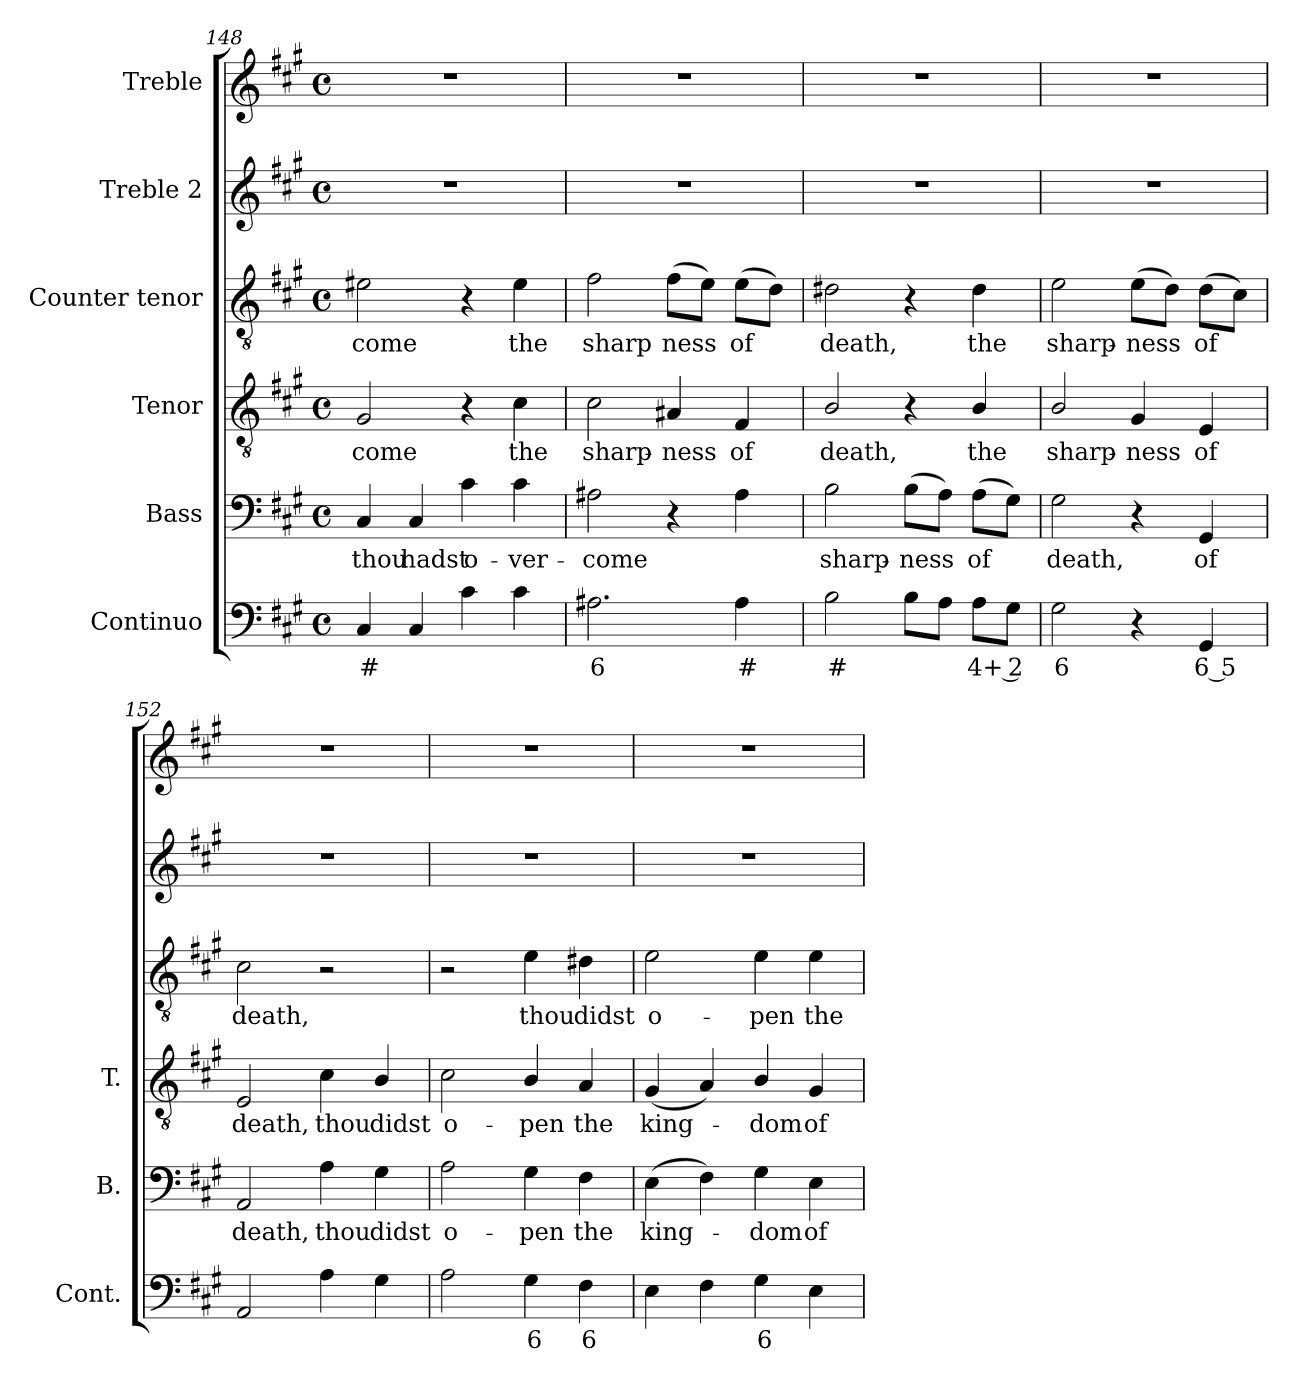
**kern	**text	**kern	**text	**kern	**text	**kern	**text	**kern	**kern
*part6	*part6	*part5	*part5	*part4	*part4	*part3	*part3	*part2	*part1
*staff6	*staff6	*staff5	*staff5	*staff4	*staff4	*staff3	*staff3	*staff2	*staff1
*I"Continuo	*	*I"Bass	*	*I"Tenor	*	*I"Counter tenor	*	*I"Treble 2	*I"Treble
*I'Cont.	*	*I'B.	*	*I'T.	*	*	*	*	*
*clefF4	*	*clefF4	*	*clefGv2	*	*clefGv2	*	*clefG2	*clefG2
*	*	*	*	*ITrd7c12	*	*ITrd7c12	*	*	*
*k[f#c#g#]	*	*k[f#c#g#]	*	*k[f#c#g#]	*	*k[f#c#g#]	*	*k[f#c#g#]	*k[f#c#g#]
*A:	*	*A:	*	*A:	*	*A:	*	*A:	*A:
*M4/4	*	*M4/4	*	*M4/4	*	*M4/4	*	*M4/4	*M4/4
*met(c)	*	*met(c)	*	*met(c)	*	*met(c)	*	*met(c)	*met(c)
=148	=148	=148	=148	=148	=148	=148	=148	=148	=148
!	!LO:LY:b:color=#000000	!	!	!	!	!	!	!	!
!	!	!	!LO:LY:b:color=#000000	!	!	!	!	!	!
!	!	!	!	!	!LO:LY:b:color=#000000	!	!	!	!
!	!	!	!	!	!	!	!LO:LY:b:color=#000000	!	!
4C#i/	#	4C#i/	thou	2GG#i/	-come	2E#Xi\	-come	1r	1r
!	!	!	!LO:LY:b:color=#000000	!	!	!	!	!	!
4C#i/	.	4C#i/	hadst	.	.	.	.	.	.
!	!	!	!LO:LY:b:color=#000000	!	!	!	!	!	!
4c#i\	.	4c#i\	o-	4r	.	4r	.	.	.
!	!	!	!LO:LY:b:color=#000000	!	!	!	!	!	!
!	!	!	!	!	!LO:LY:b:color=#000000	!	!	!	!
!	!	!	!	!	!	!	!LO:LY:b:color=#000000	!	!
4c#i\	.	4c#i\	-ver-	4C#i\	the	4E#i\	the	.	.
=149	=149	=149	=149	=149	=149	=149	=149	=149	=149
!	!LO:LY:b:color=#000000	!	!	!	!	!	!	!	!
!	!	!	!LO:LY:b:color=#000000	!	!	!	!	!	!
!	!	!	!	!	!LO:LY:b:color=#000000	!	!	!	!
!	!	!	!	!	!	!	!LO:LY:b:color=#000000	!	!
2.A#Xi\	6	2A#Xi\	-come	2C#i\	sharp-	2F#i\	sharp	1r	1r
!	!	!	!	!	!LO:LY:b:color=#000000	!	!	!	!
!	!	!	!	!	!	!	!LO:LY:b:color=#000000	!	!
.	.	4r	.	4AA#Xi/	-ness	(8F#i\L	ness	.	.
.	.	.	.	.	.	8Ei\J)	.	.	.
!	!LO:LY:b:color=#000000	!	!	!	!	!	!	!	!
!	!	!	!	!	!LO:LY:b:color=#000000	!	!	!	!
!	!	!	!	!	!	!	!LO:LY:b:color=#000000	!	!
4A#i\	#	4A#i\	.	4FF#i/	of	(8Ei\L	of	.	.
.	.	.	.	.	.	8Di\J)	.	.	.
=150	=150	=150	=150	=150	=150	=150	=150	=150	=150
!	!LO:LY:b:color=#000000	!	!	!	!	!	!	!	!
!	!	!	!LO:LY:b:color=#000000	!	!	!	!	!	!
!	!	!	!	!	!LO:LY:b:color=#000000	!	!	!	!
!	!	!	!	!	!	!	!LO:LY:b:color=#000000	!	!
2Bi\	#	2Bi\	sharp-	2BBi/	death,	2D#Xi\	death,	1r	1r
!	!	!	!LO:LY:b:color=#000000	!	!	!	!	!	!
8Bi\L	.	(8Bi\L	-ness	4r	.	4r	.	.	.
8Ai\J	.	8Ai\J)	.	.	.	.	.	.	.
!	!LO:LY:b:color=#000000	!	!	!	!	!	!	!	!
!	!	!	!LO:LY:b:color=#000000	!	!	!	!	!	!
!	!	!	!	!	!LO:LY:b:color=#000000	!	!	!	!
!	!	!	!	!	!	!	!LO:LY:b:color=#000000	!	!
8Ai\L	4+ 2	(8Ai\L	of	4BBi/	the	4D#i\	the	.	.
8G#i\J	.	8G#i\J)	.	.	.	.	.	.	.
!!LO:LB:g=z
=151	=151	=151	=151	=151	=151	=151	=151	=151	=151
!	!LO:LY:b:color=#000000	!	!	!	!	!	!	!	!
!	!	!	!LO:LY:b:color=#000000	!	!	!	!	!	!
!	!	!	!	!	!LO:LY:b:color=#000000	!	!	!	!
!	!	!	!	!	!	!	!LO:LY:b:color=#000000	!	!
2G#i\	6	2G#i\	death,	2BBi/	sharp-	2Ei\	sharp-	1r	1r
!	!	!	!	!	!LO:LY:b:color=#000000	!	!	!	!
!	!	!	!	!	!	!	!LO:LY:b:color=#000000	!	!
4r	.	4r	.	4GG#i/	-ness	(8Ei\L	-ness	.	.
.	.	.	.	.	.	8Di\J)	.	.	.
!	!LO:LY:b:color=#000000	!	!	!	!	!	!	!	!
!	!	!	!LO:LY:b:color=#000000	!	!	!	!	!	!
!	!	!	!	!	!LO:LY:b:color=#000000	!	!	!	!
!	!	!	!	!	!	!	!LO:LY:b:color=#000000	!	!
4GG#i/	6 5	4GG#i/	of	4EEi/	of	(8Di\L	of	.	.
.	.	.	.	.	.	8C#i\J)	.	.	.
=152	=152	=152	=152	=152	=152	=152	=152	=152	=152
!	!	!	!LO:LY:b:color=#000000	!	!	!	!	!	!
!	!	!	!	!	!LO:LY:b:color=#000000	!	!	!	!
!	!	!	!	!	!	!	!LO:LY:b:color=#000000	!	!
2AAi/	.	2AAi/	death,	2EEi/	death,	2C#i\	death,	1r	1r
!	!	!	!LO:LY:b:color=#000000	!	!	!	!	!	!
!	!	!	!	!	!LO:LY:b:color=#000000	!	!	!	!
4Ai\	.	4Ai\	thou	4C#i\	thou	2r	.	.	.
!	!	!	!LO:LY:b:color=#000000	!	!	!	!	!	!
!	!	!	!	!	!LO:LY:b:color=#000000	!	!	!	!
4G#i\	.	4G#i\	didst	4BBi/	didst	.	.	.	.
=153	=153	=153	=153	=153	=153	=153	=153	=153	=153
!	!	!	!LO:LY:b:color=#000000	!	!	!	!	!	!
!	!	!	!	!	!LO:LY:b:color=#000000	!	!	!	!
2Ai\	.	2Ai\	o-	2C#i\	o-	2r	.	1r	1r
!	!LO:LY:b:color=#000000	!	!	!	!	!	!	!	!
!	!	!	!LO:LY:b:color=#000000	!	!	!	!	!	!
!	!	!	!	!	!LO:LY:b:color=#000000	!	!	!	!
!	!	!	!	!	!	!	!LO:LY:b:color=#000000	!	!
4G#i\	6	4G#i\	-pen	4BBi/	-pen	4Ei\	thou	.	.
!	!LO:LY:b:color=#000000	!	!	!	!	!	!	!	!
!	!	!	!LO:LY:b:color=#000000	!	!	!	!	!	!
!	!	!	!	!	!LO:LY:b:color=#000000	!	!	!	!
!	!	!	!	!	!	!	!LO:LY:b:color=#000000	!	!
4F#i\	6	4F#i\	the	4AAi/	the	4D#Xi\	didst	.	.
=154	=154	=154	=154	=154	=154	=154	=154	=154	=154
!	!	!	!LO:LY:b:color=#000000	!	!	!	!	!	!
!	!	!	!	!	!LO:LY:b:color=#000000	!	!	!	!
!	!	!	!	!	!	!	!LO:LY:b:color=#000000	!	!
4Ei\	.	(4Ei\	king-	(4GG#i/	king-	2Ei\	o-	1r	1r
4F#i\	.	4F#i\)	.	4AAi/)	.	.	.	.	.
!	!LO:LY:b:color=#000000	!	!	!	!	!	!	!	!
!	!	!	!LO:LY:b:color=#000000	!	!	!	!	!	!
!	!	!	!	!	!LO:LY:b:color=#000000	!	!	!	!
!	!	!	!	!	!	!	!LO:LY:b:color=#000000	!	!
4G#i\	6	4G#i\	-dom	4BBi/	-dom	4Ei\	-pen	.	.
!	!	!	!LO:LY:b:color=#000000	!	!	!	!	!	!
!	!	!	!	!	!LO:LY:b:color=#000000	!	!	!	!
!	!	!	!	!	!	!	!LO:LY:b:color=#000000	!	!
4Ei\	.	4Ei\	of	4GG#i/	of	4Ei\	the	.	.
=	=	=	=	=	=	=	=	=	=
*-	*-	*-	*-	*-	*-	*-	*-	*-	*-
